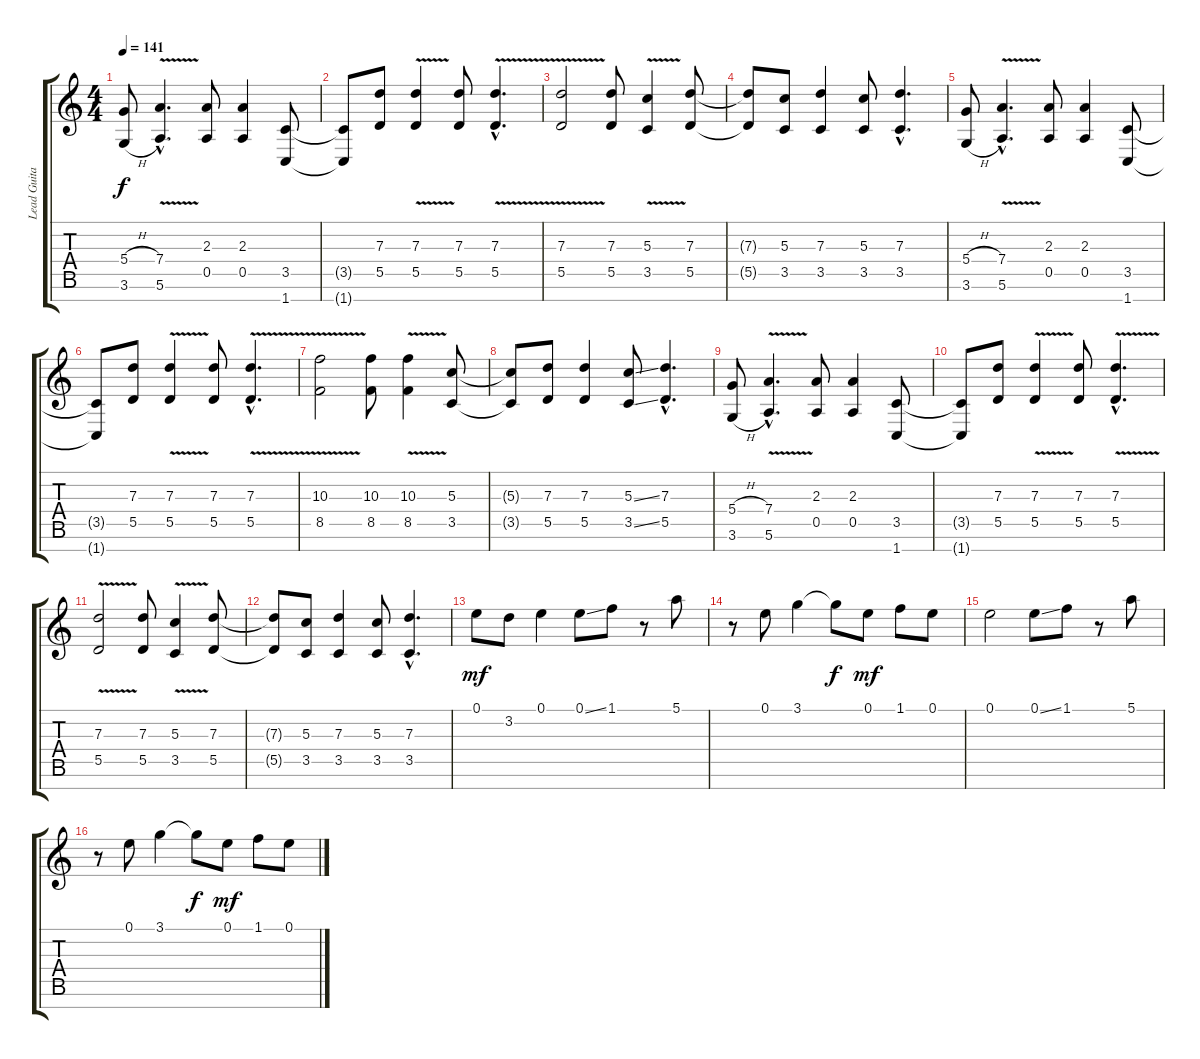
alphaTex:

\track ("Lead Guitar 2" "Lead Guita") {instrument distortionguitar}
\staff {score tabs}
\tuning (E4 B3 G3 D3 A2 E2 B1) {hide}
\ts (4 4)
\tempo 141
\clef g2
\ks c
(5.4{h} 3.6{h}).8{dy f} (7.4{v hac} 5.6{v hac}).4{d} (2.3 0.5).8 (2.3 0.5).4 (3.5 1.7).8 |
(3.5{t} 1.7{t}).8 (7.3 5.5).8 (7.3{v} 5.5{v}).4 (7.3 5.5).8 (7.3{v hac} 5.5{v hac}).4{d} |
(7.3{v} 5.5{v}).2 (7.3 5.5).8 (5.3{v} 3.5{v}).4 (7.3 5.5).8 |
(7.3{t} 5.5{t}).8 (5.3 3.5).8 (7.3 3.5).4 (5.3 3.5).8 (7.3{hac} 3.5{hac}).4{d} |
(5.4{h} 3.6{h}).8 (7.4{v hac} 5.6{v hac}).4{d} (2.3 0.5).8 (2.3 0.5).4 (3.5 1.7).8 |
(3.5{t} 1.7{t}).8 (7.3 5.5).8 (7.3{v} 5.5{v}).4 (7.3 5.5).8 (7.3{v hac} 5.5{v hac}).4{d} |
(10.3{v} 8.5{v}).2 (10.3 8.5).8 (10.3{v} 8.5{v}).4 (5.3 3.5).8 |
(5.3{t} 3.5{t}).8 (7.3 5.5).8 (7.3 5.5).4 (5.3{ss} 3.5{ss}).8 (7.3{hac} 5.5{hac}).4{d} |
(5.4{h} 3.6{h}).8 (7.4{v hac} 5.6{v hac}).4{d} (2.3 0.5).8 (2.3 0.5).4 (3.5 1.7).8 |
(3.5{t} 1.7{t}).8 (7.3 5.5).8 (7.3{v} 5.5{v}).4 (7.3 5.5).8 (7.3{v hac} 5.5{v hac}).4{d} |
(7.3{v} 5.5{v}).2 (7.3 5.5).8 (5.3{v} 3.5{v}).4 (7.3 5.5).8 |
(7.3{t} 5.5{t}).8 (5.3 3.5).8 (7.3 3.5).4 (5.3 3.5).8 (7.3{hac} 3.5{hac}).4{d} |
0.1.8{dy mf} 3.2.8 0.1.4 0.1{ss}.8 1.1.8 r.8 5.1.8 |
r.8 0.1.8 3.1.4 3.1{t}.8{dy f} 0.1.8{dy mf} 1.1.8 0.1.8 |
0.1.2 0.1{ss}.8 1.1.8 r.8 5.1.8 |
r.8 0.1.8 3.1.4 3.1{t}.8{dy f} 0.1.8{dy mf} 1.1.8 0.1.8
